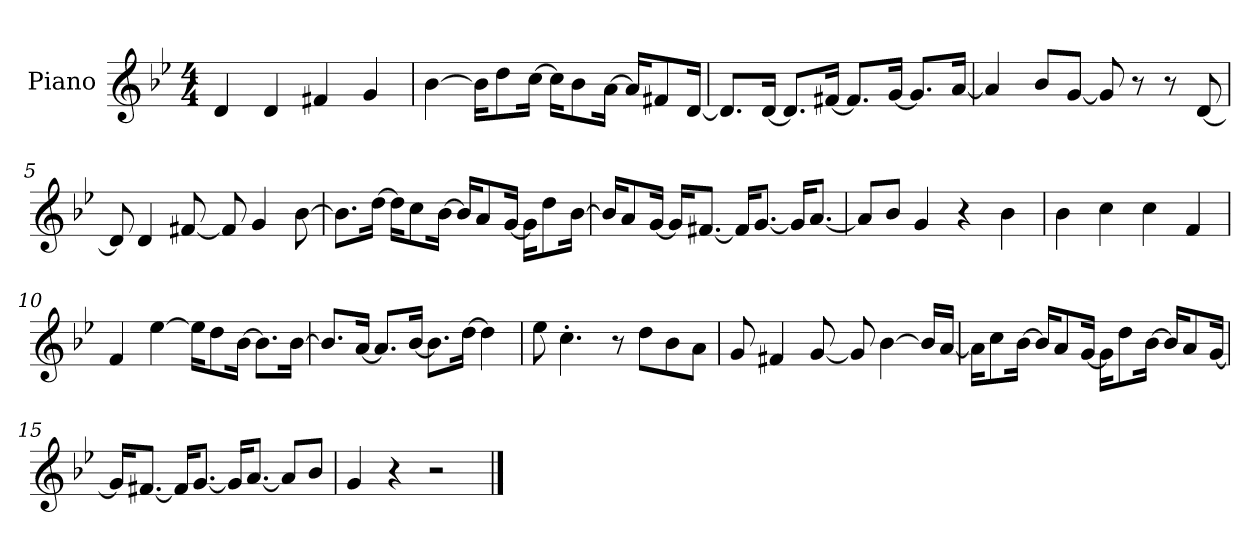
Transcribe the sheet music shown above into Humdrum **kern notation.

**kern
*part1
*staff1
*I"Piano
*I'P-no
*clefG2
*k[b-e-]
*M4/4
*MM90
=1
4d/
4d/
4f#X/
4g/
=2
[4b-\
16b-\KL]
8dd\
[16cc\Jk
16cc\KL]
8b-\
[16a\Jk
16a/KL]
8f#X/
[16d/Jk
=3
8.d/L]
[16d/Jk
8.d/L]
[16f#X/Jk
8.f#/L]
[16g/Jk
8.g/L]
[16a/Jk
=4
4a/]
8b-/L
[8g/J
8g/]
8r
8r
[8d/
!!LO:LB:g=z
=5
8d/]
4d/
[8f#X/
8f#/]
4g/
[8b-\
=6
8.b-\L]
[16dd\Jk
16dd\KL]
8cc\
[16b-\Jk
16b-/KL]
8a/
[16g/Jk
16g\KL]
8dd\
[16b-\Jk
=7
16b-/KL]
8a/
[16g/Jk
16g/KL]
[8.f#X/J
16f#/KL]
[8.g/J
16g/KL]
[8.a/J
=8
8a/L]
8b-/J
4g/
4r
4b-\
=9
4b-\
4cc\
4cc\
4f/
!!LO:LB:g=z
=10
4f/
[4ee-\
16ee-\KL]
8dd\
[16b-\Jk
8.b-\L]
[16b-\Jk
=11
8.b-/L]
[16a/Jk
8.a/L]
[16b-/Jk
8.b-\L]
[16dd\Jk
4dd\]
=12
8ee-\
4.cc'\
8r
8dd\L
8b-\
8a\J
=13
8g/
4f#X/
[8g/
8g/]
[4b-\
16b-/LL]
[16a/JJ
!!LO:LB:g=z
=14
16a\KL]
8cc\
[16b-\Jk
16b-/KL]
8a/
[16g/Jk
16g\KL]
8dd\
[16b-\Jk
16b-/KL]
8a/
[16g/Jk
=15
16g/KL]
[8.f#X/J
16f#/KL]
[8.g/J
16g/KL]
[8.a/J
8a/L]
8b-/J
=16
4g/
4r
2r
==
*-
